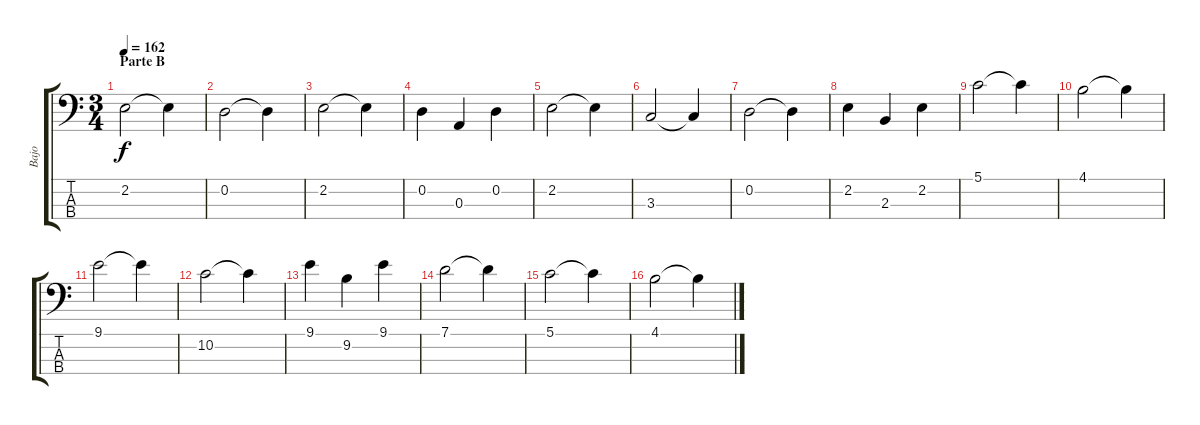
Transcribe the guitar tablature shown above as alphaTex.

\track ("Bajo" "Bajo") {instrument electricbassfinger}
\staff {score tabs}
\tuning (G2 D2 A1 E1) {hide}
\ts (3 4)
\section ("" "Parte B")
\tempo 162
\clef f4
\ks c
2.2.2{dy f} 2.2{t}.4 |
0.2.2 0.2{t}.4 |
2.2.2 2.2{t}.4 |
0.2.4 0.3.4 0.2.4 |
2.2.2 2.2{t}.4 |
3.3.2 3.3{t}.4 |
0.2.2 0.2{t}.4 |
2.2.4 2.3.4 2.2.4 |
5.1.2 5.1{t}.4 |
4.1.2 4.1{t}.4 |
9.1.2 9.1{t}.4 |
10.2.2 10.2{t}.4 |
9.1.4 9.2.4 9.1.4 |
7.1.2 7.1{t}.4 |
5.1.2 5.1{t}.4 |
4.1.2 4.1{t}.4
